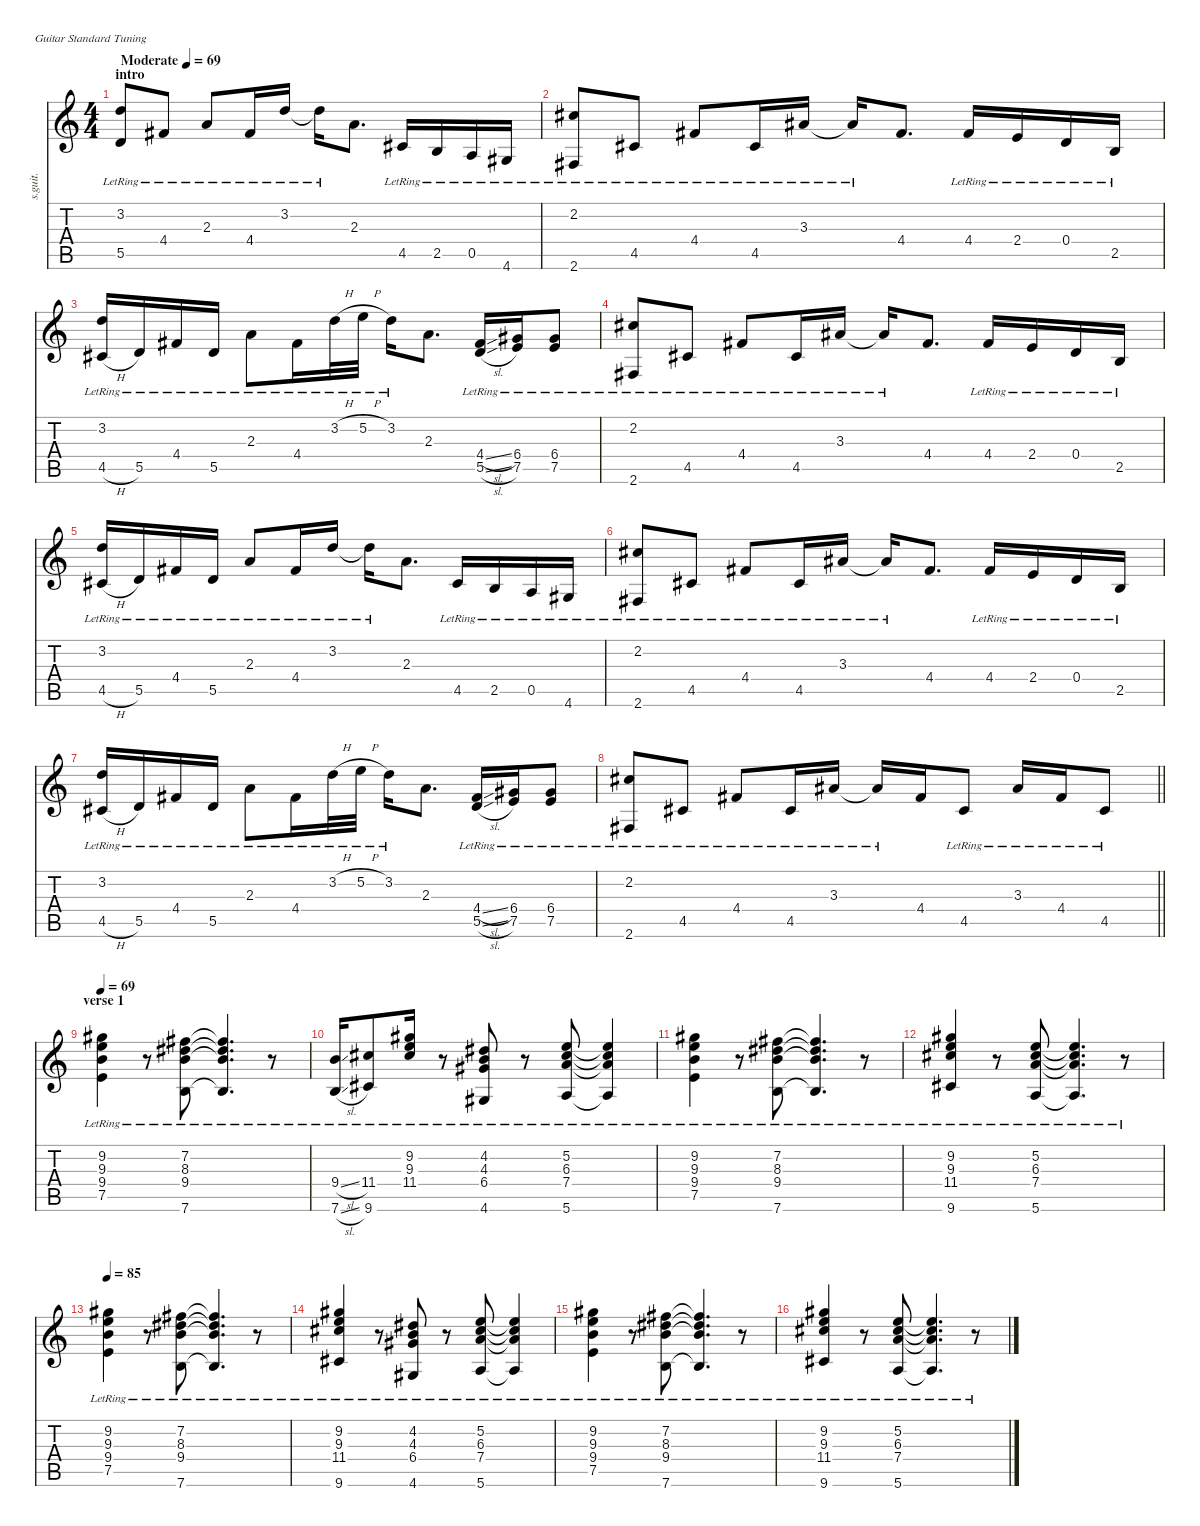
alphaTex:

\defaultSystemsLayout 4
\hideDynamics
\bracketExtendMode nobrackets
\otherSystemsTrackNameOrientation horizontal
\track ("John Frusciante" "s.guit.") {instrument acousticguitarsteel}
\staff {score tabs}
\tuning (E4 B3 G3 D3 A2 E2)
\ts (4 4)
\beaming (8 2 2 2 2)
\section ("" "intro")
\tempo (69 "Moderate")
\clef g2
\ks c
(3.2{lr} 5.5{lr}).8{dy f instrument acousticguitarsteel beam Up} 4.4{lr acc #}.8{beam Up} 2.3{lr}.8{beam Up} 4.4{lr acc #}.16{beam Up} 3.2{lr}.16{beam Up} 3.2{lr t}.16{beam Down} 2.3.8{d beam Down} 4.5{lr acc #}.16{beam Up} 2.5{lr}.16{beam Up} 0.5{lr}.16{beam Up} 4.6{lr acc #}.16{beam Up} |
(2.2{lr acc #} 2.6{lr acc #}).8{beam Up} 4.5{lr acc #}.8{beam Up} 4.4{lr acc #}.8{beam Up} 4.5{lr acc #}.16{beam Up} 3.3{lr acc #}.16{beam Up} 3.3{lr t acc #}.16{beam Up} 4.4{acc #}.8{d beam Up} 4.4{lr acc #}.16{beam Up} 2.4{lr}.16{beam Up} 0.4{lr}.16{beam Up} 2.5{lr}.16{beam Up} |
(3.2{lr} 4.5{h lr acc #}).16{beam Up} 5.5{lr}.16{beam Up} 4.4{lr acc #}.16{beam Up} 5.5{lr}.16{beam Up} 2.3{lr}.8{beam Down} 4.4{lr acc #}.16{beam Down} 3.2{h lr}.32{beam Down} 5.2{h lr}.32{beam Down} 3.2{lr}.16{beam Down} 2.3.8{d beam Down} (4.4{sl lr acc #} 5.5{sl lr}).16{beam Up} (6.4{lr acc #} 7.5{lr}).16{beam Up} (6.4{lr acc #} 7.5{lr}).8{beam Up} |
(2.6{lr acc #} 2.2{lr acc #}).8{beam Up} 4.5{lr acc #}.8{beam Up} 4.4{lr acc #}.8{beam Up} 4.5{lr acc #}.16{beam Up} 3.3{lr acc #}.16{beam Up} 3.3{lr t acc #}.16{beam Up} 4.4{acc #}.8{d beam Up} 4.4{lr acc #}.16{beam Up} 2.4{lr}.16{beam Up} 0.4{lr}.16{beam Up} 2.5{lr}.16{beam Up} |
(3.2{lr} 4.5{h lr acc #}).16{beam Up} 5.5{lr}.16{beam Up} 4.4{lr acc #}.16{beam Up} 5.5{lr}.16{beam Up} 2.3{lr}.8{beam Up} 4.4{lr acc #}.16{beam Up} 3.2{lr}.16{beam Up} 3.2{lr t}.16{beam Down} 2.3.8{d beam Down} 4.5{lr acc #}.16{beam Up} 2.5{lr}.16{beam Up} 0.5{lr}.16{beam Up} 4.6{lr acc #}.16{beam Up} |
(2.2{lr acc #} 2.6{lr acc #}).8{beam Up} 4.5{lr acc #}.8{beam Up} 4.4{lr acc #}.8{beam Up} 4.5{lr acc #}.16{beam Up} 3.3{lr acc #}.16{beam Up} 3.3{lr t acc #}.16{beam Up} 4.4{acc #}.8{d beam Up} 4.4{lr acc #}.16{beam Up} 2.4{lr}.16{beam Up} 0.4{lr}.16{beam Up} 2.5{lr}.16{beam Up} |
(3.2{lr} 4.5{h lr acc #}).16{beam Up} 5.5{lr}.16{beam Up} 4.4{lr acc #}.16{beam Up} 5.5{lr}.16{beam Up} 2.3{lr}.8{beam Down} 4.4{lr acc #}.16{beam Down} 3.2{h lr}.32{beam Down} 5.2{h lr}.32{beam Down} 3.2{lr}.16{beam Down} 2.3.8{d beam Down} (4.4{sl lr acc #} 5.5{sl lr}).16{beam Up} (6.4{lr acc #} 7.5{lr}).16{beam Up} (6.4{lr acc #} 7.5{lr}).8{beam Up} |
\barLineRight lightlight
(2.6{lr acc #} 2.2{lr acc #}).8{beam Up} 4.5{lr acc #}.8{beam Up} 4.4{lr acc #}.8{beam Up} 4.5{lr acc #}.16{beam Up} 3.3{lr acc #}.16{beam Up} 3.3{lr t acc #}.16{beam Up} 4.4{acc #}.16{beam Up} 4.5{lr acc #}.8{beam Up} 3.3{lr acc #}.16{beam Up} 4.4{lr acc #}.16{beam Up} 4.5{lr acc #}.8{beam Up} |
\section ("" "verse 1")
\tempo 69
(9.2{lr acc #} 9.3{lr} 9.4{lr} 7.5{lr}).4{beam Down} r.8{beam Down} (7.2{lr acc #} 8.3{lr acc #} 9.4{lr} 7.6{lr}).8{beam Up} (7.2{lr t acc #} 8.3{lr t acc #} 9.4{lr t} 7.6{lr t}).4{d beam Up} r.8{beam Up} |
(9.4{sl lr} 7.6{sl lr}).16{beam Up} (11.4{lr acc #} 9.6{lr acc #}).8{beam Up} (9.2{lr acc #} 9.3{lr} 11.4{lr acc #}).16{beam Up} r.8{beam Up} (4.2{lr acc #} 4.3{lr} 6.4{lr acc #} 4.6{lr acc #}).8{beam Up} r.8{beam Up} (5.2{lr} 6.3{lr acc #} 7.4{lr} 5.6{lr}).8{beam Up} (5.2{lr t} 6.3{lr t acc #} 7.4{lr t} 5.6{lr t}).4{beam Up} |
(9.2{lr acc #} 9.3{lr} 9.4{lr} 7.5{lr}).4{beam Down} r.8{beam Down} (7.2{lr acc #} 8.3{lr acc #} 9.4{lr} 7.6{lr}).8{beam Up} (7.2{lr t acc #} 8.3{lr t acc #} 9.4{lr t} 7.6{lr t}).4{d beam Up} r.8{beam Up} |
(9.2{lr acc #} 9.3{lr} 11.4{lr acc #} 9.6{lr acc #}).4{beam Up} r.8{beam Up} (5.2{lr} 6.3{lr acc #} 7.4{lr} 5.6{lr}).8{beam Up} (5.2{lr t} 6.3{lr t acc #} 7.4{lr t} 5.6{lr t}).4{d beam Up} r.8{beam Up} |
\tempo 85
(9.2{lr acc #} 9.3{lr} 9.4{lr} 7.5{lr}).4{beam Down} r.8{beam Down} (7.2{lr acc #} 8.3{lr acc #} 9.4{lr} 7.6{lr}).8{beam Up} (7.2{lr t acc #} 8.3{lr t acc #} 9.4{lr t} 7.6{lr t}).4{d beam Up} r.8{beam Up} |
(9.2{lr acc #} 9.3{lr} 11.4{lr acc #} 9.6{acc #}).4{beam Up} r.8{beam Up} (4.2{lr acc #} 4.3{lr} 6.4{lr acc #} 4.6{lr acc #}).8{beam Up} r.8{beam Up} (5.2{lr} 6.3{lr acc #} 7.4{lr} 5.6{lr}).8{beam Up} (5.2{lr t} 6.3{lr t acc #} 7.4{lr t} 5.6{lr t}).4{beam Up} |
(9.2{lr acc #} 9.3{lr} 9.4{lr} 7.5{lr}).4{beam Down} r.8{beam Down} (7.2{lr acc #} 8.3{lr acc #} 9.4{lr} 7.6{lr}).8{beam Up} (7.2{lr t acc #} 8.3{lr t acc #} 9.4{lr t} 7.6{lr t}).4{d beam Up} r.8{beam Up} |
(9.2{lr acc #} 9.3{lr} 11.4{lr acc #} 9.6{lr acc #}).4{beam Up} r.8{beam Up} (5.2{lr} 6.3{lr acc #} 7.4{lr} 5.6{lr}).8{beam Up} (5.2{lr t} 6.3{lr t acc #} 7.4{lr t} 5.6{lr t}).4{d beam Up} r.8{beam Up}
